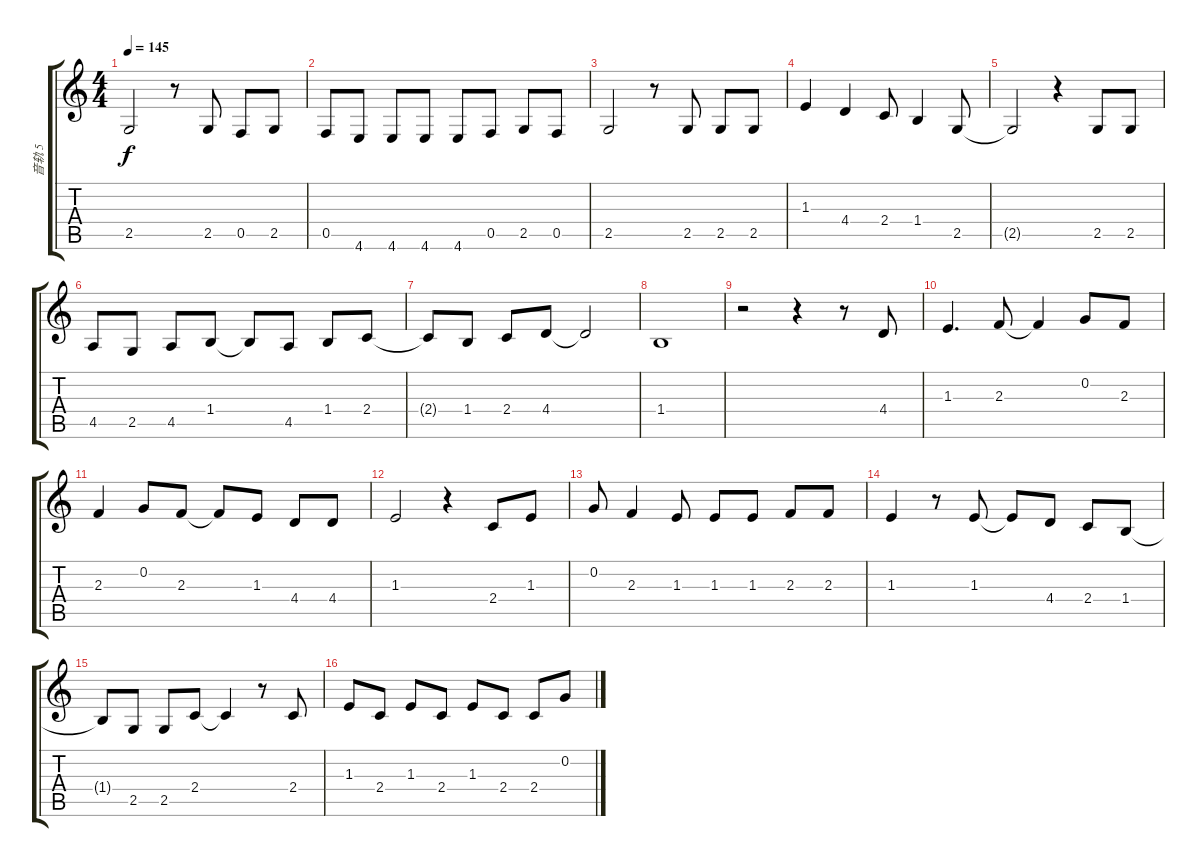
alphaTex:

\track ("音轨 5" "音轨 5") {instrument reedorgan}
\staff {score tabs}
\tuning (C5 G4 Eb4 Bb3 F3 C3) {hide}
\ts (4 4)
\tempo 145
\clef g2
\ks c
2.5{t}.2{dy f} r.8 2.5.8 0.5.8 2.5.8 |
0.5.8 4.6.8 4.6.8 4.6.8 4.6.8 0.5.8 2.5.8 0.5.8 |
2.5.2 r.8 2.5.8 2.5.8 2.5.8 |
1.3.4 4.4.4 2.4.8 1.4.4 2.5.8 |
2.5{t}.2 r.4 2.5.8 2.5.8 |
4.5.8 2.5.8 4.5.8 1.4.8 1.4{t}.8 4.5.8 1.4.8 2.4.8 |
2.4{t}.8 1.4.8 2.4.8 4.4.8 4.4{t}.2 |
1.4.1 |
r.2 r.4 r.8 4.4.8 |
1.3.4{d} 2.3.8 2.3{t}.4 0.2.8 2.3.8 |
2.3.4 0.2.8 2.3.8 2.3{t}.8 1.3.8 4.4.8 4.4.8 |
1.3.2 r.4 2.4.8 1.3.8 |
0.2.8 2.3.4 1.3.8 1.3.8 1.3.8 2.3.8 2.3.8 |
1.3.4 r.8 1.3.8 1.3{t}.8 4.4.8 2.4.8 1.4.8 |
1.4{t}.8 2.5.8 2.5.8 2.4.8 2.4{t}.4 r.8 2.4.8 |
1.3.8 2.4.8 1.3.8 2.4.8 1.3.8 2.4.8 2.4.8 0.2.8
